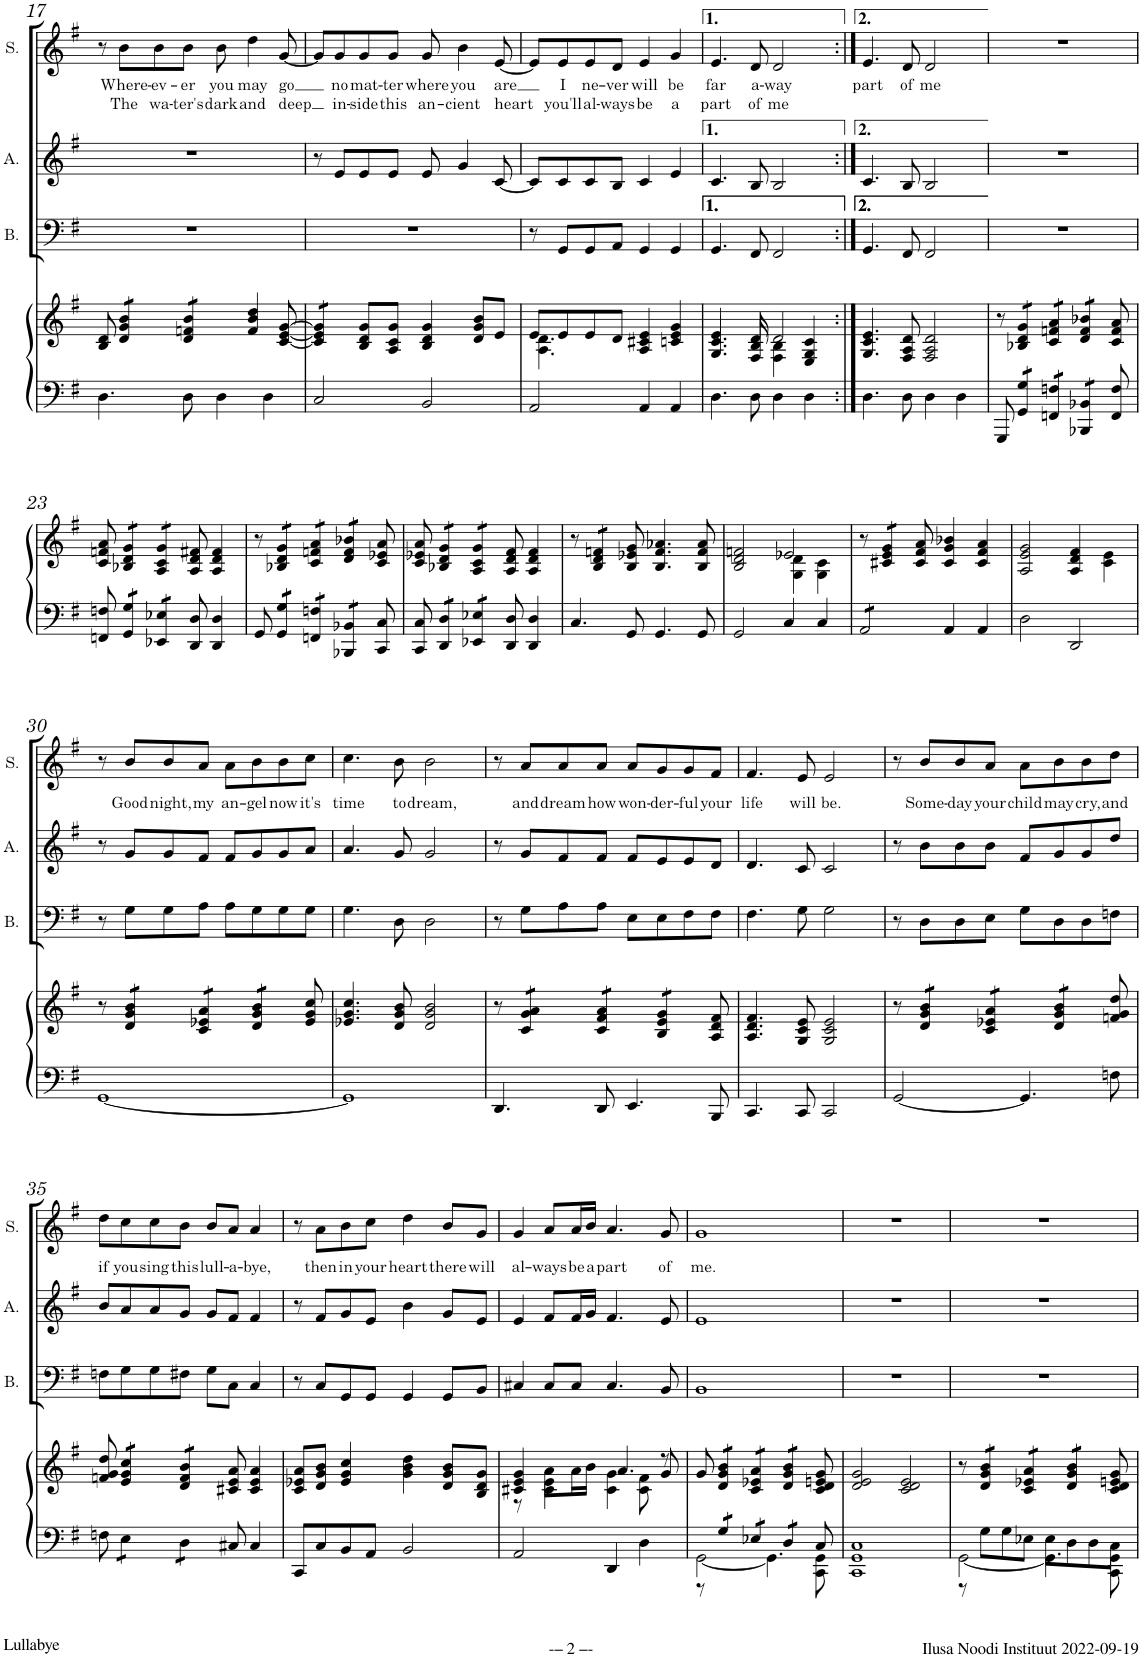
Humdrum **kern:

**kern	**kern	**kern	**kern	**kern	**text	**text
*part4	*part4	*part3	*part2	*part1	*part1	*part1
*staff5	*staff4	*staff3	*staff2	*staff1	*staff1	*staff1
*I"Piano	*	*I"Bass	*I"Alto	*I"Soprano	*	*
*I'Pno	*	*I'B.	*I'A.	*I'S.	*	*
!!LO:PB:g=z
*clefF4	*clefG2	*clefF4	*clefG2	*clefG2	*	*
*k[f#]	*k[f#]	*k[f#]	*k[f#]	*k[f#]	*	*
*M4/4	*M4/4	*M4/4	*M4/4	*M4/4	*	*
*met(c)	*met(c)	*met(c)	*met(c)	*met(c)	*	*
=17	=17	=17	=17	=17	=17	=17
4.D\	8B/ 8d/	1r	1r	8r	.	.
!	!	!	!	!	!LO:LY:b	!LO:LY:b
*	*tremolo	*	*	*	*	*
.	8d/ 8g/ 8b/L	.	.	8b\L	Where-	The
!	!	!	!	!	!LO:LY:b	!LO:LY:b
.	8d/ 8g/ 8b/J	.	.	8b\	-ev-	wa-
!	!	!	!	!	!LO:LY:b	!LO:LY:b
8D\	8d/ 8fn/ 8b/L	.	.	8b\J	-er	-ter's
!	!	!	!	!	!LO:LY:b	!LO:LY:b
4D\	8d/ 8fn/ 8b/J	.	.	8b\	you	dark
*	*Xtremolo	*	*	*	*	*
!	!	!	!	!	!LO:LY:b	!LO:LY:b
.	4f/ 4b/ 4dd/	.	.	4dd\	may	and
4D\	.	.	.	.	.	.
!	!	!	!	!	!LO:LY:b	!LO:LY:b
.	[8c/ [8e/ [8g/	.	.	[8g/	go	-deep
=18	=18	=18	=18	=18	=18	=18
*	*tremolo	*	*	*	*	*
2C/	8c/] 8e/] 8g/]L	1r	8r	8g/L]	.	.
!	!	!	!	!	!LO:LY:b	!LO:LY:b
.	8c/ 8e/ 8g/J	.	8e/L	8g/	no	in-
*	*Xtremolo	*	*	*	*	*
!	!	!	!	!	!LO:LY:b	!LO:LY:b
.	8B/ 8d/ 8g/L	.	8e/	8g/	mat-	-side
!	!	!	!	!	!LO:LY:b	!LO:LY:b
.	8A/ 8c/ 8g/J	.	8e/J	8g/J	-ter	this
!	!	!	!	!	!LO:LY:b	!LO:LY:b
2BB/	4B/ 4d/ 4g/	.	8e/	8g/	where	an-
!	!	!	!	!	!LO:LY:b	!LO:LY:b
.	.	.	4g/	4b\	you	-cient
.	8d/ 8g/ 8b/L	.	.	.	.	.
!	!	!	!	!	!LO:LY:b	!LO:LY:b
.	8e/J	.	[8c/	[8e/	are	heart
=19	=19	=19	=19	=19	=19	=19
*	*^	*	*	*	*	*
2AA/	8e/L	4.A\ 4.d\	8r	8c/L]	8e/L]	.	.
!	!	!	!	!	!	!LO:LY:b	!LO:LY:b
.	8e/	.	8GG/L	8c/	8e/	I	you'll
!	!	!	!	!	!	!LO:LY:b	!LO:LY:b
.	8e/	.	8GG/	8c/	8e/	ne-	al-
!	!	!	!	!	!	!LO:LY:b	!LO:LY:b
.	8d/J	2ryy	8AA/J	8B/J	8d/J	-ver	-ways
!	!	!	!	!	!	!LO:LY:b	!LO:LY:b
4AA/	4A/ 4c#X/ 4e/	.	4GG/	4c/	4e/	will	be
!	!	!	!	!	!	!LO:LY:b	!LO:LY:b
4AA/	4cn/ 4e/ 4g/	.	4GG/	4e/	4g/	be	a
.	.	8ryy	.	.	.	.	.
=20	=20	=20	=20	=20	=20	=20	=20
!	!	!	!	!	!	!LO:LY:b	!LO:LY:b
4.D\	4.G/ 4.c/	4.e/	4.GG/	4.c/	4.e/	far	part
!	!	!	!	!	!	!LO:LY:b	!LO:LY:b
8D\	8F#/ 8B/	8d/	8FF#/	8B/	8d/	a-	of
!	!	!	!	!	!	!LO:LY:b	!LO:LY:b
4D\	4F#\ 4B\	2d/	2FF#/	2B/	2d/	-way	me
4D\	4E/ 4G/ 4c/	.	.	.	.	.	.
*	*v	*v	*	*	*	*	*
=21:|!	=21:|!	=21:|!	=21:|!	=21:|!	=21:|!	=21:|!
!	!	!	!	!	!LO:LY:b	!
4.D\	4.G/ 4.c/ 4.e/	4.GG/	4.c/	4.e/	part	.
!	!	!	!	!	!LO:LY:b	!
8D\	8F#/ 8A/ 8d/	8FF#/	8B/	8d/	of	.
!	!	!	!	!	!LO:LY:b	!
4D\	2F#/ 2A/ 2d/	2FF#/	2B/	2d/	me	.
4D\	.	.	.	.	.	.
=22	=22	=22	=22	=22	=22	=22
8GGG/	8r	1r	1r	1r	.	.
*tremolo	*	*	*	*	*	*
*	*tremolo	*	*	*	*	*
8GG/ 8G/L	8B-X/ 8d/ 8g/L	.	.	.	.	.
8GG/ 8G/J	8B-X/ 8d/ 8g/J	.	.	.	.	.
8FFn/ 8Fn/L	8c/ 8fn/ 8a/L	.	.	.	.	.
8FFn/ 8Fn/J	8c/ 8fn/ 8a/J	.	.	.	.	.
8BBB-X/ 8BB-X/L	8d/ 8f/ 8b-X/L	.	.	.	.	.
8BBB-X/ 8BB-X/J	8d/ 8f/ 8b-X/J	.	.	.	.	.
*	*Xtremolo	*	*	*	*	*
*Xtremolo	*	*	*	*	*	*
8FF/ 8F/	8c/ 8f/ 8a/	.	.	.	.	.
!!LO:LB:g=z
=23	=23	=23	=23	=23	=23	=23
8FFn/ 8Fn/	8c/ 8fn/ 8a/	1r	1r	1r	.	.
*tremolo	*	*	*	*	*	*
*	*tremolo	*	*	*	*	*
8GG/ 8G/L	8B-X/ 8d/ 8g/L	.	.	.	.	.
8GG/ 8G/J	8B-X/ 8d/ 8g/J	.	.	.	.	.
8EE-X/ 8E-X/L	8A/ 8c/ 8g/L	.	.	.	.	.
8EE-X/ 8E-X/J	8A/ 8c/ 8g/J	.	.	.	.	.
*	*Xtremolo	*	*	*	*	*
*Xtremolo	*	*	*	*	*	*
8DD/ 8D/	8A/ 8d/ 8f#X/	.	.	.	.	.
4DD/ 4D/	4A/ 4d/ 4f#/	.	.	.	.	.
=24	=24	=24	=24	=24	=24	=24
8GG/	8r	1r	1r	1r	.	.
*tremolo	*	*	*	*	*	*
*	*tremolo	*	*	*	*	*
8GG/ 8G/L	8B-X/ 8d/ 8g/L	.	.	.	.	.
8GG/ 8G/J	8B-X/ 8d/ 8g/J	.	.	.	.	.
8FFn/ 8Fn/L	8c/ 8fn/ 8a/L	.	.	.	.	.
8FFn/ 8Fn/J	8c/ 8fn/ 8a/J	.	.	.	.	.
8BBB-X/ 8BB-X/L	8d/ 8f/ 8b-X/L	.	.	.	.	.
8BBB-X/ 8BB-X/J	8d/ 8f/ 8b-X/J	.	.	.	.	.
*	*Xtremolo	*	*	*	*	*
*Xtremolo	*	*	*	*	*	*
8CC/ 8C/	8c/ 8e-X/ 8a/	.	.	.	.	.
=25	=25	=25	=25	=25	=25	=25
8CC/ 8C/	8c/ 8e-X/ 8a/	1r	1r	1r	.	.
*tremolo	*	*	*	*	*	*
*	*tremolo	*	*	*	*	*
8DD/ 8D/L	8B-X/ 8d/ 8g/L	.	.	.	.	.
8DD/ 8D/J	8B-X/ 8d/ 8g/J	.	.	.	.	.
8EE-X/ 8E-X/L	8A/ 8c/ 8g/L	.	.	.	.	.
8EE-X/ 8E-X/J	8A/ 8c/ 8g/J	.	.	.	.	.
*	*Xtremolo	*	*	*	*	*
*Xtremolo	*	*	*	*	*	*
8DD/ 8D/	8A/ 8d/ 8f#/	.	.	.	.	.
4DD/ 4D/	4A/ 4d/ 4f#/	.	.	.	.	.
=26	=26	=26	=26	=26	=26	=26
4.C/	8r	1r	1r	1r	.	.
*	*tremolo	*	*	*	*	*
.	8B/ 8d/ 8fn/L	.	.	.	.	.
.	8B/ 8d/ 8fn/J	.	.	.	.	.
*	*Xtremolo	*	*	*	*	*
8GG/	8B/ 8e-X/ 8g/	.	.	.	.	.
4.GG/	4.B/ 4.f/ 4.a-X/	.	.	.	.	.
8GG/	8B/ 8f/ 8a-/	.	.	.	.	.
=27	=27	=27	=27	=27	=27	=27
*	*^	*	*	*	*	*
2GG/	2B/ 2d/ 2fn/	2ryy	1r	1r	1r	.	.
4C/	2e-X/	4G\ 4d\	.	.	.	.	.
4C/	.	4G\ 4c\	.	.	.	.	.
*	*v	*v	*	*	*	*	*
=28	=28	=28	=28	=28	=28	=28
*tremolo	*	*	*	*	*	*
8AA/L	8r	1r	1r	1r	.	.
*	*tremolo	*	*	*	*	*
8AA/	8c#X/ 8e/ 8g/L	.	.	.	.	.
8AA/	8c#X/ 8e/ 8g/J	.	.	.	.	.
*	*Xtremolo	*	*	*	*	*
8AA/J	8c#/ 8f#/ 8a/	.	.	.	.	.
*Xtremolo	*	*	*	*	*	*
4AA/	4c#/ 4g/ 4b-X/	.	.	.	.	.
4AA/	4c#/ 4f#/ 4a/	.	.	.	.	.
=29	=29	=29	=29	=29	=29	=29
2D\	2A/ 2e/ 2g/	1r	1r	1r	.	.
2DD/	4A/ 4d/ 4f#/	.	.	.	.	.
.	4c\ 4e\	.	.	.	.	.
!!LO:LB:g=z
=30	=30	=30	=30	=30	=30	=30
[1GG	8r	8r	8r	8r	.	.
!	!	!	!	!	!LO:LY:b	!
*	*tremolo	*	*	*	*	*
.	8d/ 8g/ 8b/L	8G\L	8g/L	8b/L	Good	.
!	!	!	!	!	!LO:LY:b	!
.	8d/ 8g/ 8b/J	8G\	8g/	8b/	night,	.
!	!	!	!	!	!LO:LY:b	!
.	8c/ 8e-X/ 8a/L	8A\J	8f#/J	8a/J	my	.
!	!	!	!	!	!LO:LY:b	!
.	8c/ 8e-X/ 8a/J	8A\L	8f#/L	8a\L	an-	.
!	!	!	!	!	!LO:LY:b	!
.	8d/ 8g/ 8b/L	8G\	8g/	8b\	-gel	.
!	!	!	!	!	!LO:LY:b	!
.	8d/ 8g/ 8b/J	8G\	8g/	8b\	now	.
*	*Xtremolo	*	*	*	*	*
!	!	!	!	!	!LO:LY:b	!
.	8e-/ 8g/ 8cc/	8G\J	8a/J	8cc\J	it's	.
=31	=31	=31	=31	=31	=31	=31
!	!	!	!	!	!LO:LY:b	!
1GG]	4.e-X/ 4.g/ 4.cc/	4.G\	4.a/	4.cc\	time	.
!	!	!	!	!	!LO:LY:b	!
.	8d/ 8g/ 8b/	8D\	8g/	8b\	to	.
!	!	!	!	!	!LO:LY:b	!
.	2d/ 2g/ 2b/	2D\	2g/	2b\	dream,	.
=32	=32	=32	=32	=32	=32	=32
4.DD/	8r	8r	8r	8r	.	.
!	!	!	!	!	!LO:LY:b	!
*	*tremolo	*	*	*	*	*
.	8c/ 8g/ 8a/L	8G\L	8g/L	8a/L	and	.
!	!	!	!	!	!LO:LY:b	!
.	8c/ 8g/ 8a/J	8A\	8f#/	8a/	dream	.
!	!	!	!	!	!LO:LY:b	!
8DD/	8c/ 8f#/ 8a/L	8A\J	8f#/J	8a/J	how	.
!	!	!	!	!	!LO:LY:b	!
4.EE/	8c/ 8f#/ 8a/J	8E\L	8f#/L	8a/L	won-	.
!	!	!	!	!	!LO:LY:b	!
.	8B/ 8e/ 8g/L	8E\	8e/	8g/	-der-	.
!	!	!	!	!	!LO:LY:b	!
.	8B/ 8e/ 8g/J	8F#\	8e/	8g/	-ful	.
*	*Xtremolo	*	*	*	*	*
!	!	!	!	!	!LO:LY:b	!
8BBB/	8A/ 8d/ 8f#/	8F#\J	8d/J	8f#/J	your	.
=33	=33	=33	=33	=33	=33	=33
!	!	!	!	!	!LO:LY:b	!
4.CC/	4.A/ 4.d/ 4.f#/	4.F#\	4.d/	4.f#/	life	.
!	!	!	!	!	!LO:LY:b	!
8CC/	8G/ 8c/ 8e/	8G\	8c/	8e/	will	.
!	!	!	!	!	!LO:LY:b	!
2CC/	2G/ 2c/ 2e/	2G\	2c/	2e/	be.	.
=34	=34	=34	=34	=34	=34	=34
[2GG/	8r	8r	8r	8r	.	.
!	!	!	!	!	!LO:LY:b	!
*	*tremolo	*	*	*	*	*
.	8d/ 8g/ 8b/L	8D\L	8b\L	8b/L	Some-	.
!	!	!	!	!	!LO:LY:b	!
.	8d/ 8g/ 8b/J	8D\	8b\	8b/	-day	.
!	!	!	!	!	!LO:LY:b	!
.	8c/ 8e-X/ 8a/L	8E\J	8b\J	8a/J	your	.
!	!	!	!	!	!LO:LY:b	!
4.GG/]	8c/ 8e-X/ 8a/J	8G\L	8f#/L	8a\L	child	.
!	!	!	!	!	!LO:LY:b	!
.	8d/ 8g/ 8b/L	8D\	8g/	8b\	may	.
!	!	!	!	!	!LO:LY:b	!
.	8d/ 8g/ 8b/J	8D\	8g/	8b\	cry,	.
*	*Xtremolo	*	*	*	*	*
!	!	!	!	!	!LO:LY:b	!
8Fn\	8fn/ 8g/ 8dd/	8Fn\J	8dd/J	8dd\J	and	.
!!LO:LB:g=z
=35	=35	=35	=35	=35	=35	=35
!	!	!	!	!	!LO:LY:b	!
8Fn\	8fn/ 8g/ 8dd/	8Fn\L	8b/L	8dd\L	if	.
!	!	!	!	!	!LO:LY:b	!
*tremolo	*	*	*	*	*	*
*	*tremolo	*	*	*	*	*
8E\L	8e/ 8g/ 8cc/L	8G\	8a/	8cc\	you	.
!	!	!	!	!	!LO:LY:b	!
8E\J	8e/ 8g/ 8cc/J	8G\	8a/	8cc\	sing	.
!	!	!	!	!	!LO:LY:b	!
8D\L	8d/ 8f/ 8b/L	8F#X\J	8g/J	8b\J	this	.
!	!	!	!	!	!LO:LY:b	!
8D\J	8d/ 8f/ 8b/J	8G\L	8g/L	8b/L	lull-	.
*	*Xtremolo	*	*	*	*	*
*Xtremolo	*	*	*	*	*	*
!	!	!	!	!	!LO:LY:b	!
8C#X/	8c#X/ 8e/ 8a/	8C\J	8f#/J	8a/J	-a-	.
!	!	!	!	!	!LO:LY:b	!
4C#/	4c#/ 4e/ 4a/	4C/	4f#/	4a/	-bye,	.
=36	=36	=36	=36	=36	=36	=36
8CC/L	8c/ 8e-X/ 8a/L	8r	8r	8r	.	.
!	!	!	!	!	!LO:LY:b	!
8C/	8d/ 8g/ 8b/J	8C/L	8f#/L	8a\L	then	.
!	!	!	!	!	!LO:LY:b	!
8BB/	4e-/ 4g/ 4cc/	8GG/	8g/	8b\	in	.
!	!	!	!	!	!LO:LY:b	!
8AA/J	.	8GG/J	8e/J	8cc\J	your	.
!	!	!	!	!	!LO:LY:b	!
2BB/	4g\ 4b\ 4dd\	4GG/	4b\	4dd\	heart	.
!	!	!	!	!	!LO:LY:b	!
.	8d/ 8g/ 8b/L	8GG/L	8g/L	8b/L	there	.
!	!	!	!	!	!LO:LY:b	!
.	8B/ 8d/ 8g/J	8BB/J	8e/J	8g/J	will	.
=37	=37	=37	=37	=37	=37	=37
*	*^	*	*	*	*	*
!	!	!	!	!	!	!LO:LY:b	!
2AA/	4c#X/ 4e/ 4g/	8r	4C#X/	4e/	4g/	al-	.
.	.	8ryy	.	.	.	.	.
!	!	!	!	!	!	!LO:LY:b	!
.	4c#\ 4e\	8a\L	8C#/L	8f#/L	8a/L	-ways	.
!	!	!	!	!	!	!LO:LY:b	!
.	.	16a\L	8C#/J	16f#/L	16a/L	be	.
!	!	!	!	!	!	!LO:LY:b	!
.	.	16b\JJ	.	16g/JJ	16b/JJ	a	.
!	!	!	!	!	!	!LO:LY:b	!
4DD/	4c#\ 4g\	4.a/	4.C#/	4.f#/	4.a/	part	.
4D\	8c#\ 8f#\	.	.	.	.	.	.
!	!	!	!	!	!	!LO:LY:b	!
.	8r	8g/	8BB/	8e/	8g/	of	.
=38	=38	=38	=38	=38	=38	=38	=38
*^	*	*	*	*	*	*	*
!	!	!	!	!	!	!	!LO:LY:b	!
*	*	*v	*v	*	*	*	*	*
[<2GG\	8r	8g/	1BB	1e	1g	me.	.
*tremolo	*	*	*	*	*	*	*
*	*	*tremolo	*	*	*	*	*
.	8G/L	8d/ 8g/ 8b/L	.	.	.	.	.
.	8G/J	8d/ 8g/ 8b/J	.	.	.	.	.
.	8E-X/L	8c/ 8e-X/ 8a/L	.	.	.	.	.
4.GG\]	8E-X/J	8c/ 8e-X/ 8a/J	.	.	.	.	.
.	8D/L	8d/ 8g/ 8b/L	.	.	.	.	.
.	8D/J	8d/ 8g/ 8b/J	.	.	.	.	.
*	*	*Xtremolo	*	*	*	*	*
*Xtremolo	*	*	*	*	*	*	*
8CC\ 8GG\	8C/	8c/ 8d/ 8en/ 8g/	.	.	.	.	.
*v	*v	*	*	*	*	*	*
=39	=39	=39	=39	=39	=39	=39
1CC 1GG 1C	2d/ 2e/ 2g/	1r	1r	1r	.	.
.	2c/ 2d/ 2e/	.	.	.	.	.
=40	=40	=40	=40	=40	=40	=40
*^	*	*	*	*	*	*
[<2GG\	8r	8r	1r	1r	1r	.	.
*	*	*tremolo	*	*	*	*	*
.	8G\L	8d/ 8g/ 8b/L	.	.	.	.	.
.	8G\	8d/ 8g/ 8b/J	.	.	.	.	.
.	8E-X\J	8c/ 8e-X/ 8a/L	.	.	.	.	.
4.GG\]	8E-\L	8c/ 8e-X/ 8a/J	.	.	.	.	.
.	8D\	8d/ 8g/ 8b/L	.	.	.	.	.
.	8D\	8d/ 8g/ 8b/J	.	.	.	.	.
*	*	*Xtremolo	*	*	*	*	*
8CC\ 8GG\	8C\J	8c/ 8d/ 8en/ 8g/	.	.	.	.	.
*v	*v	*	*	*	*	*	*
=	=	=	=	=	=	=
*-	*-	*-	*-	*-	*-	*-
